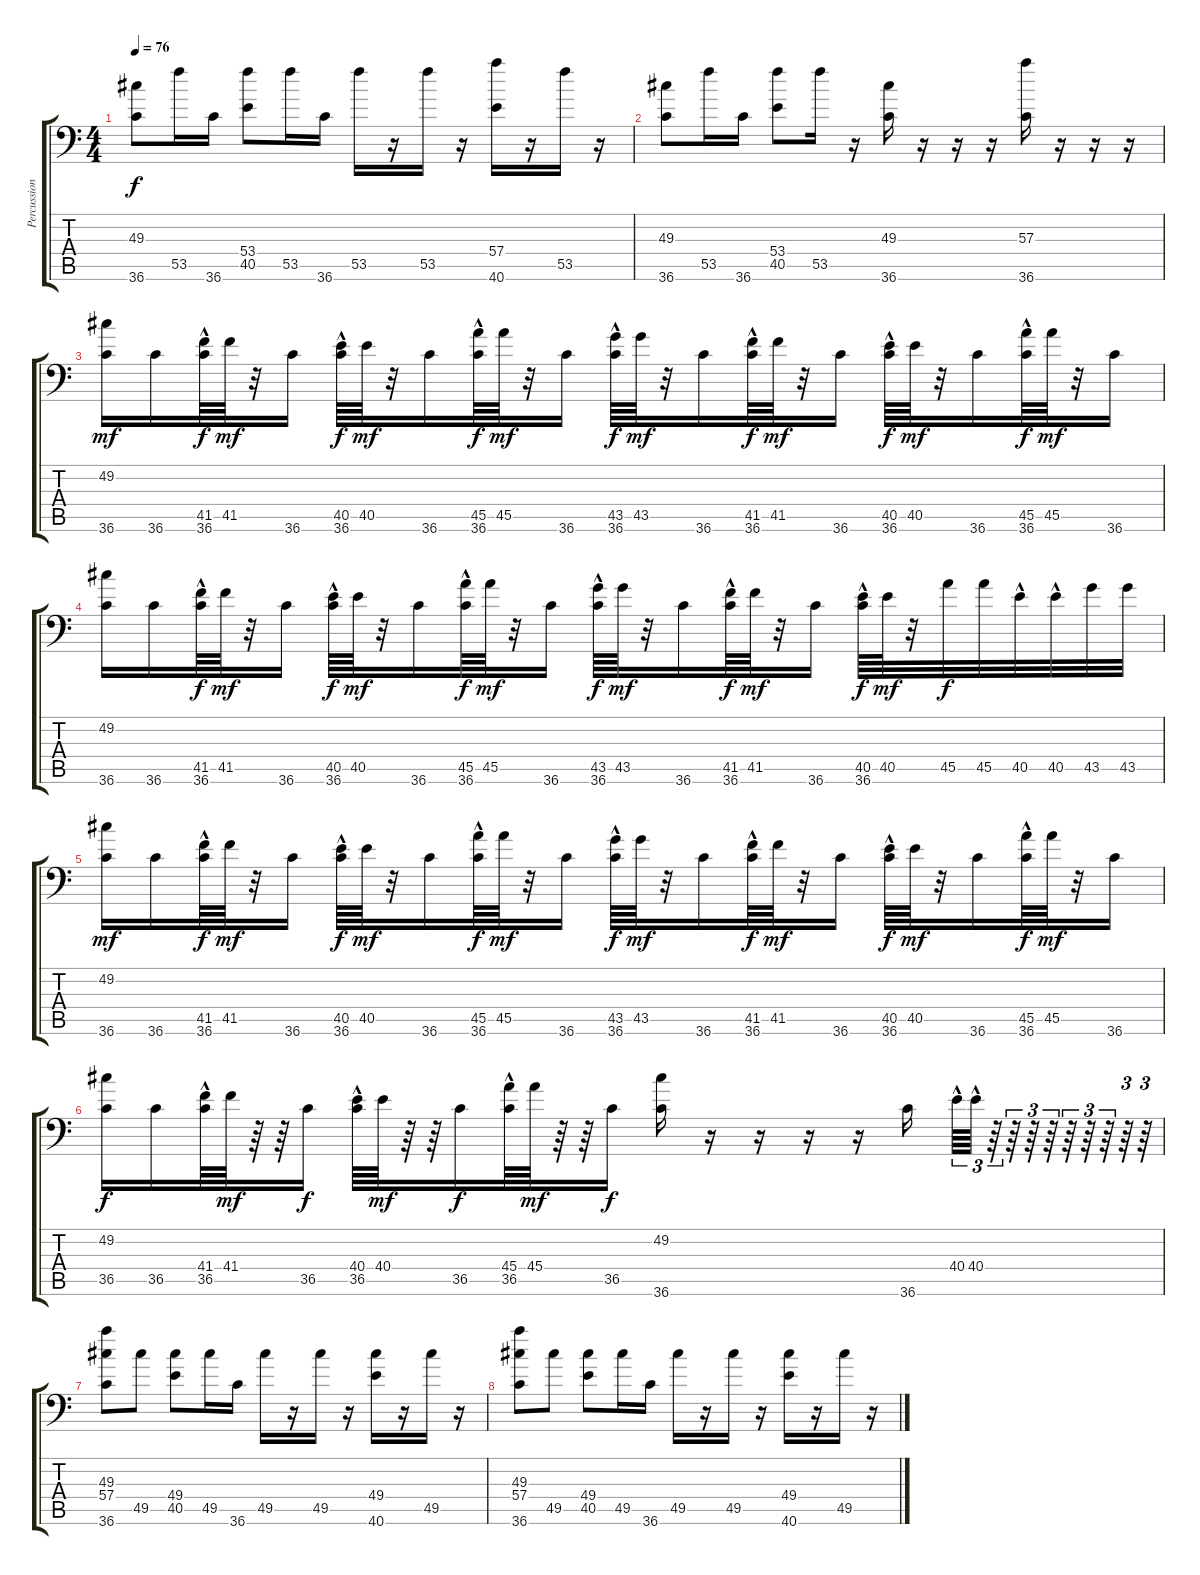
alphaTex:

\track ("Percussion" "Percussion") {instrument acousticgrandpiano}
\staff {score tabs}
\tuning (C-1 C-1 C-1 C-1 C-1 C-1) {hide}
\ts (4 4)
\tempo 76
\clef f4
\ks c
(49.3 36.6).8{dy f} 53.5.16 36.6.16 (53.4 40.5).8 53.5.16 36.6.16 53.5.16 r.16 53.5.16 r.16 (57.4 40.6).16 r.16 53.5.16 r.16 |
(49.3 36.6).8 53.5.16 36.6.16 (53.4 40.5).8 53.5.16 r.16 (49.3 36.6).16 r.16 r.16 r.16 (57.3 36.6).16 r.16 r.16 r.16 |
(49.2 36.6).16{dy mf} 36.6.16 (41.5{hac} 36.6).64{dy f} 41.5.64{dy mf} r.32 36.6.16 (40.5{hac} 36.6).64{dy f} 40.5.64{dy mf} r.32 36.6.16 (45.5{hac} 36.6).64{dy f} 45.5.64{dy mf} r.32 36.6.16 (43.5{hac} 36.6).64{dy f} 43.5.64{dy mf} r.32 36.6.16 (41.5{hac} 36.6).64{dy f} 41.5.64{dy mf} r.32 36.6.16 (40.5{hac} 36.6).64{dy f} 40.5.64{dy mf} r.32 36.6.16 (45.5{hac} 36.6).64{dy f} 45.5.64{dy mf} r.32 36.6.16 |
(49.2 36.6).16 36.6.16 (41.5{hac} 36.6).64{dy f} 41.5.64{dy mf} r.32 36.6.16 (40.5{hac} 36.6).64{dy f} 40.5.64{dy mf} r.32 36.6.16 (45.5{hac} 36.6).64{dy f} 45.5.64{dy mf} r.32 36.6.16 (43.5{hac} 36.6).64{dy f} 43.5.64{dy mf} r.32 36.6.16 (41.5{hac} 36.6).64{dy f} 41.5.64{dy mf} r.32 36.6.16 (40.5{hac} 36.6).64{dy f} 40.5.64{dy mf} r.32 45.5.32{dy f} 45.5.32 40.5{hac}.32 40.5{hac}.32 43.5.32 43.5.32 |
(49.2 36.6).16{dy mf} 36.6.16 (41.5{hac} 36.6).64{dy f} 41.5.64{dy mf} r.32 36.6.16 (40.5{hac} 36.6).64{dy f} 40.5.64{dy mf} r.32 36.6.16 (45.5{hac} 36.6).64{dy f} 45.5.64{dy mf} r.32 36.6.16 (43.5{hac} 36.6).64{dy f} 43.5.64{dy mf} r.32 36.6.16 (41.5{hac} 36.6).64{dy f} 41.5.64{dy mf} r.32 36.6.16 (40.5{hac} 36.6).64{dy f} 40.5.64{dy mf} r.32 36.6.16 (45.5{hac} 36.6).64{dy f} 45.5.64{dy mf} r.32 36.6.16 |
(49.2 36.5).16{dy f} 36.5.16 (41.4{hac} 36.5).64 41.4.64{dy mf} r.64 r.64 36.5.16{dy f} (40.4{hac} 36.5).64 40.4.64{dy mf} r.64 r.64 36.5.16{dy f} (45.4{hac} 36.5).64 45.4.64{dy mf} r.64 r.64 36.5.16{dy f} (49.2 36.6).16 r.16 r.16 r.16 r.16 36.6.16 40.4{hac}.64{tu (3 2)} 40.4{hac}.64{tu (3 2)} r.64{tu (3 2)} r.64{tu (3 2)} r.64{tu (3 2)} r.64{tu (3 2)} r.64{tu (3 2)} r.64{tu (3 2)} r.64{tu (3 2)} r.64{tu (3 2)} r.64{tu (3 2)} |
(49.3 57.4 36.6).8 49.5.8 (49.4 40.5).8 49.5.16 36.6.16 49.5.16 r.16 49.5.16 r.16 (49.4 40.6).16 r.16 49.5.16 r.16 |
(49.3 57.4 36.6).8 49.5.8 (49.4 40.5).8 49.5.16 36.6.16 49.5.16 r.16 49.5.16 r.16 (49.4 40.6).16 r.16 49.5.16 r.16
